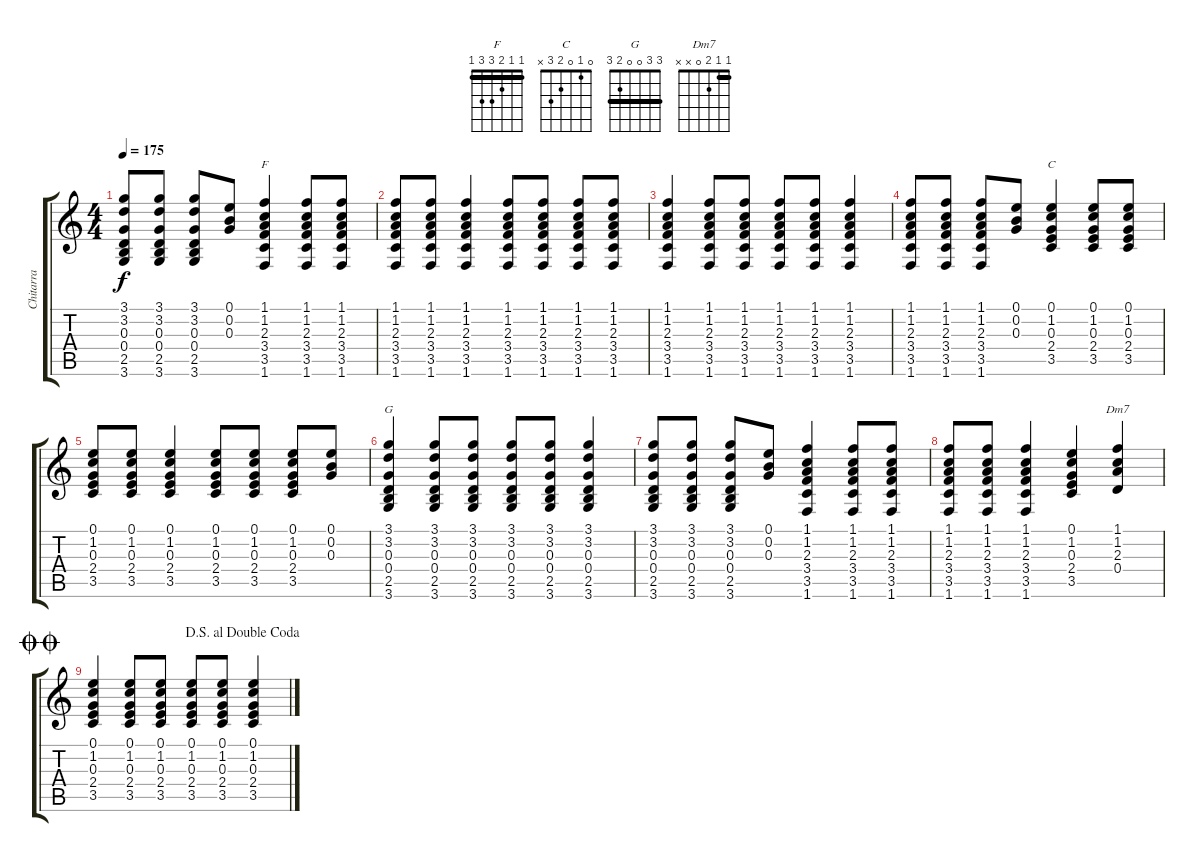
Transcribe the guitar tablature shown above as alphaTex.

\track ("Chitarra" "Chitarra") {instrument acousticguitarnylon}
\staff {score tabs}
\tuning (E4 B3 G3 D3 A2 E2) {hide}
\chord ("F" 1 1 2 3 3 1) {barre 1}
\chord ("C" 0 1 0 2 3 x)
\chord ("G" 3 3 0 0 2 3) {barre 3}
\chord ("Dm7" 1 1 2 0 x x) {barre 1}
\ts (4 4)
\tempo 175
\clef g2
\ks c
(3.1 3.2 0.3 0.4 2.5 3.6).8{dy f} (3.1 3.2 0.3 0.4 2.5 3.6).8 (3.1 3.2 0.3 0.4 2.5 3.6).8 (0.1 0.2 0.3).8 (1.1 1.2 2.3 3.4 3.5 1.6).4{ch "F"} (1.1 1.2 2.3 3.4 3.5 1.6).8 (1.1 1.2 2.3 3.4 3.5 1.6).8 |
(1.1 1.2 2.3 3.4 3.5 1.6).8 (1.1 1.2 2.3 3.4 3.5 1.6).8 (1.1 1.2 2.3 3.4 3.5 1.6).4 (1.1 1.2 2.3 3.4 3.5 1.6).8 (1.1 1.2 2.3 3.4 3.5 1.6).8 (1.1 1.2 2.3 3.4 3.5 1.6).8 (1.1 1.2 2.3 3.4 3.5 1.6).8 |
(1.1 1.2 2.3 3.4 3.5 1.6).4 (1.1 1.2 2.3 3.4 3.5 1.6).8 (1.1 1.2 2.3 3.4 3.5 1.6).8 (1.1 1.2 2.3 3.4 3.5 1.6).8 (1.1 1.2 2.3 3.4 3.5 1.6).8 (1.1 1.2 2.3 3.4 3.5 1.6).4 |
(1.1 1.2 2.3 3.4 3.5 1.6).8 (1.1 1.2 2.3 3.4 3.5 1.6).8 (1.1 1.2 2.3 3.4 3.5 1.6).8 (0.1 0.2 0.3).8 (0.1 1.2 0.3 2.4 3.5).4{ch "C"} (0.1 1.2 0.3 2.4 3.5).8 (0.1 1.2 0.3 2.4 3.5).8 |
(0.1 1.2 0.3 2.4 3.5).8 (0.1 1.2 0.3 2.4 3.5).8 (0.1 1.2 0.3 2.4 3.5).4 (0.1 1.2 0.3 2.4 3.5).8 (0.1 1.2 0.3 2.4 3.5).8 (0.1 1.2 0.3 2.4 3.5).8 (0.1 0.2 0.3).8 |
(3.1 3.2 0.3 0.4 2.5 3.6).4{ch "G"} (3.1 3.2 0.3 0.4 2.5 3.6).8 (3.1 3.2 0.3 0.4 2.5 3.6).8 (3.1 3.2 0.3 0.4 2.5 3.6).8 (3.1 3.2 0.3 0.4 2.5 3.6).8 (3.1 3.2 0.3 0.4 2.5 3.6).4 |
(3.1 3.2 0.3 0.4 2.5 3.6).8 (3.1 3.2 0.3 0.4 2.5 3.6).8 (3.1 3.2 0.3 0.4 2.5 3.6).8 (0.1 0.2 0.3).8 (1.1 1.2 2.3 3.4 3.5 1.6).4 (1.1 1.2 2.3 3.4 3.5 1.6).8 (1.1 1.2 2.3 3.4 3.5 1.6).8 |
(1.1 1.2 2.3 3.4 3.5 1.6).8 (1.1 1.2 2.3 3.4 3.5 1.6).8 (1.1 1.2 2.3 3.4 3.5 1.6).4 (0.1 1.2 0.3 2.4 3.5).4 (1.1 1.2 2.3 0.4).4{ch "Dm7"} |
\jump doublecoda
\jump dalsegnoaldoublecoda
(0.1 1.2 0.3 2.4 3.5).4 (0.1 1.2 0.3 2.4 3.5).8 (0.1 1.2 0.3 2.4 3.5).8 (0.1 1.2 0.3 2.4 3.5).8 (0.1 1.2 0.3 2.4 3.5).8 (0.1 1.2 0.3 2.4 3.5).4
